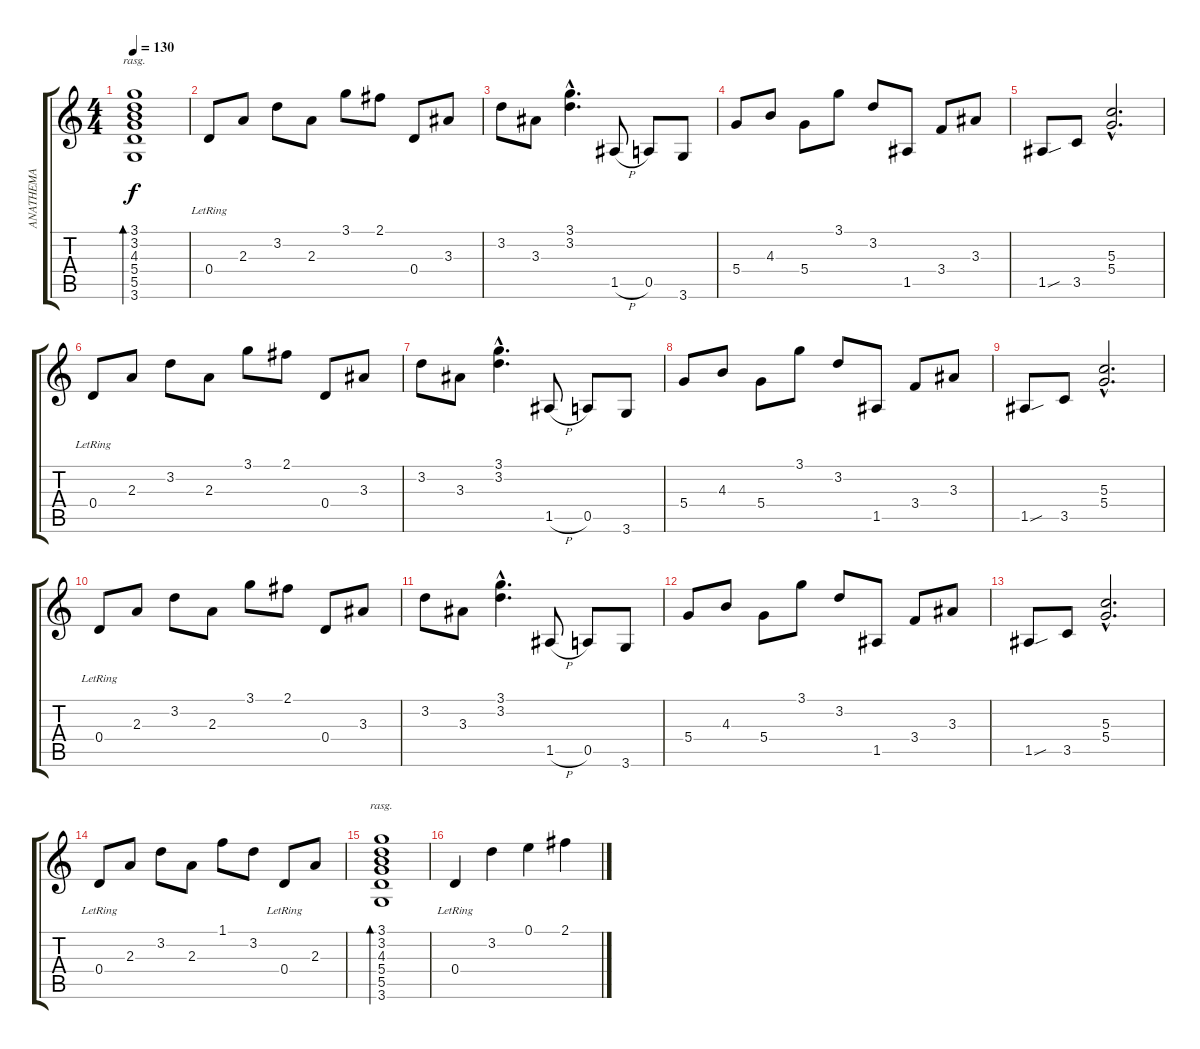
\track ("ANATHEMA" "ANATHEMA") {instrument acousticguitarnylon}
\staff {score tabs}
\tuning (E4 B3 G3 D3 A2 E2) {hide}
\ts (4 4)
\tempo 130
\clef g2
\ks c
(3.1 3.2 4.3 5.4 5.5 3.6).1{bd 240 rasg ii dy f} |
0.4{lr}.8 2.3.8 3.2.8 2.3.8 3.1.8 2.1.8 0.4.8 3.3.8 |
3.2.8 3.3.8 (3.1{hac} 3.2{hac}).4{d} 1.5{h}.8 0.5.8 3.6.8 |
5.4.8 4.3.8 5.4.8 3.1.8 3.2.8 1.5.8 3.4.8 3.3.8 |
1.5{sou}.8 3.5.8 (5.3{hac} 5.4{hac}).2{d} |
0.4{lr}.8 2.3.8 3.2.8 2.3.8 3.1.8 2.1.8 0.4.8 3.3.8 |
3.2.8 3.3.8 (3.1{hac} 3.2{hac}).4{d} 1.5{h}.8 0.5.8 3.6.8 |
5.4.8 4.3.8 5.4.8 3.1.8 3.2.8 1.5.8 3.4.8 3.3.8 |
1.5{sou}.8 3.5.8 (5.3{hac} 5.4{hac}).2{d} |
0.4{lr}.8 2.3.8 3.2.8 2.3.8 3.1.8 2.1.8 0.4.8 3.3.8 |
3.2.8 3.3.8 (3.1{hac} 3.2{hac}).4{d} 1.5{h}.8 0.5.8 3.6.8 |
5.4.8 4.3.8 5.4.8 3.1.8 3.2.8 1.5.8 3.4.8 3.3.8 |
1.5{sou}.8 3.5.8 (5.3{hac} 5.4{hac}).2{d} |
0.4{lr}.8 2.3.8 3.2.8 2.3.8 1.1.8 3.2.8 0.4{lr}.8 2.3.8 |
(3.1 3.2 4.3 5.4 5.5 3.6).1{bd 240 rasg ii} |
0.4{lr}.4 3.2.4 0.1.4 2.1.4
